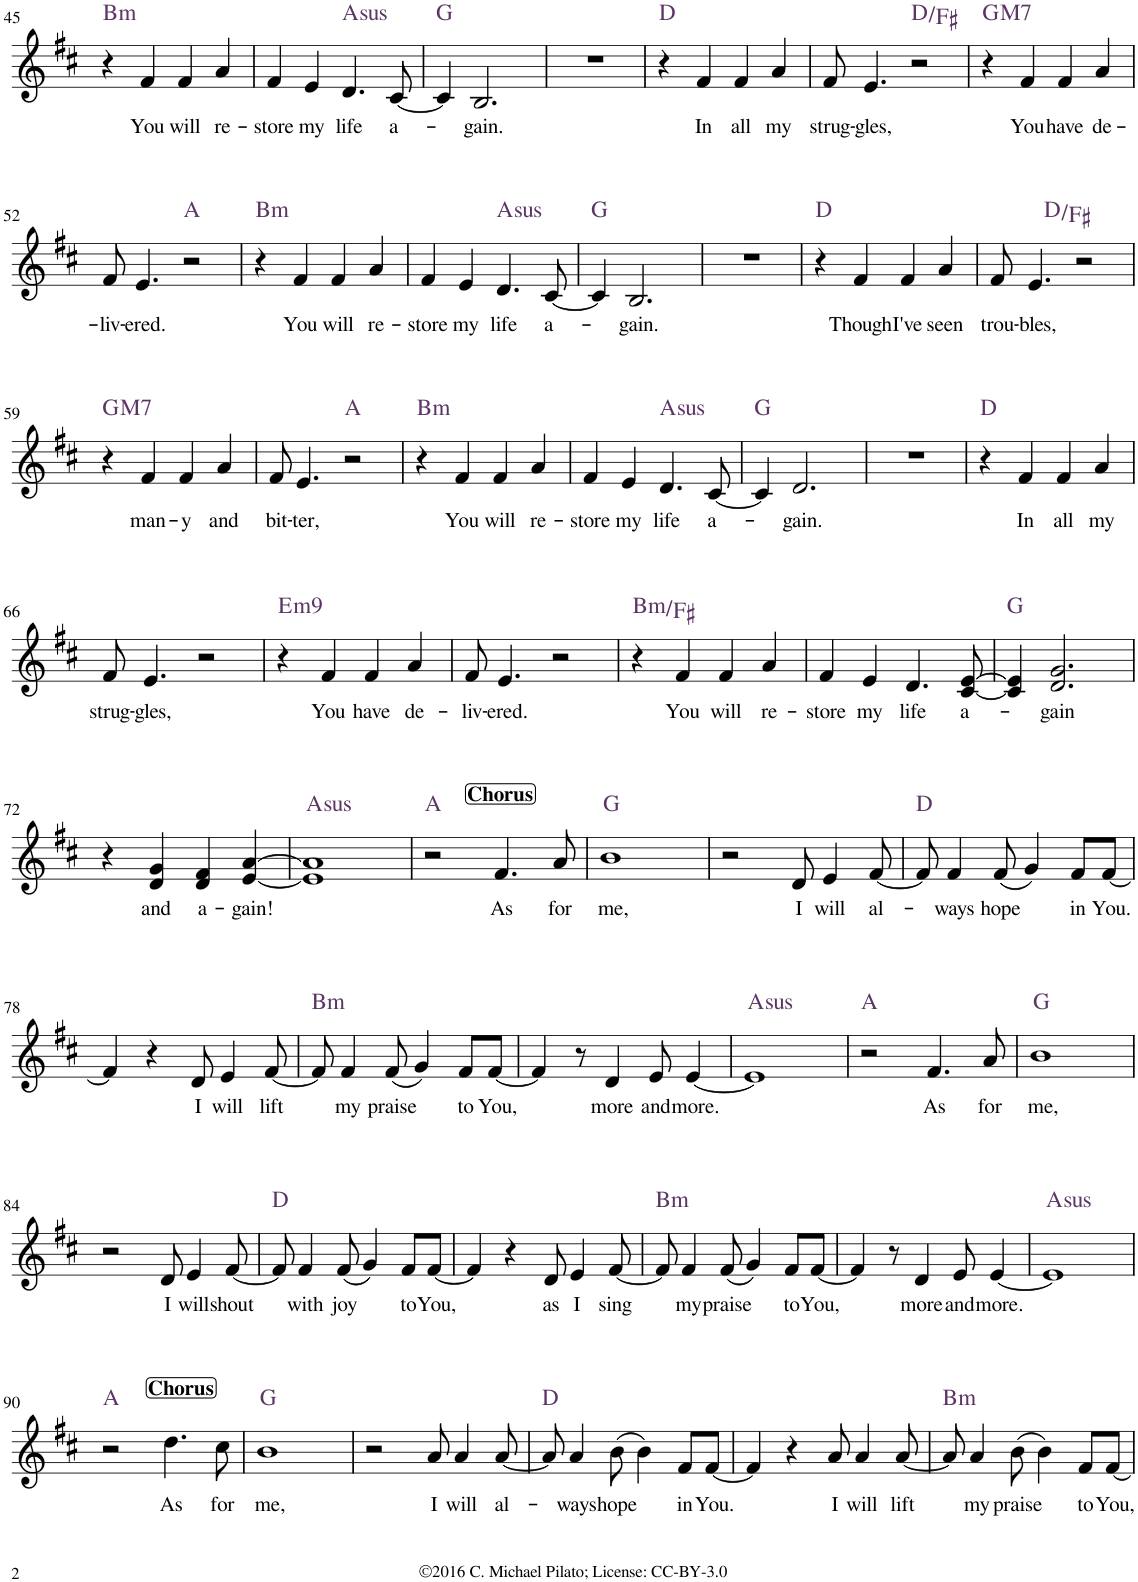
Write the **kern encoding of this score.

**kern	**text	**harte
*part1	*part1	*part1
*staff1	*staff1	*
*I"Piano	*	*
*I'Pno.	*	*
!!LO:PB:g=z
*clefG2	*	*
*k[f#c#]	*	*
*M4/4	*	*
=45	=45	=45
!	!	!LO:H:kt=m
4r	.	B:min
!	!LO:LY:b	!
4f#/	You	.
!	!LO:LY:b	!
4f#/	will	.
!	!LO:LY:b	!
4a/	re-	.
=46	=46	=46
!	!LO:LY:b	!
4f#/	-store	.
!	!LO:LY:b	!
4e/	my	.
!	!LO:LY:b	!LO:H:kt=sus
4.d/	life	A:sus4
!	!LO:LY:b	!
[8c#/	a-	.
=47	=47	=47
4c#/]	.	G:maj
!	!LO:LY:b	!
2.B/	-gain.	.
=48	=48	=48
1r	.	.
=49	=49	=49
4r	.	D:maj
!	!LO:LY:b	!
4f#/	In	.
!	!LO:LY:b	!
4f#/	all	.
!	!LO:LY:b	!
4a/	my	.
=50	=50	=50
!	!LO:LY:b	!
8f#/	strug-	.
!	!LO:LY:b	!
4.e/	-gles,	.
2r	.	D:maj/3
=51	=51	=51
!	!	!LO:H:kt=M7
4r	.	G:maj7
!	!LO:LY:b	!
4f#/	You	.
!	!LO:LY:b	!
4f#/	have	.
!	!LO:LY:b	!
4a/	de-	.
!!LO:LB:g=z
=52	=52	=52
!	!LO:LY:b	!
8f#/	-liv-	.
!	!LO:LY:b	!
4.e/	-ered.	.
2r	.	A:maj
=53	=53	=53
!	!	!LO:H:kt=m
4r	.	B:min
!	!LO:LY:b	!
4f#/	You	.
!	!LO:LY:b	!
4f#/	will	.
!	!LO:LY:b	!
4a/	re-	.
=54	=54	=54
!	!LO:LY:b	!
4f#/	-store	.
!	!LO:LY:b	!
4e/	my	.
!	!LO:LY:b	!LO:H:kt=sus
4.d/	life	A:sus4
!	!LO:LY:b	!
[8c#/	a-	.
=55	=55	=55
4c#/]	.	G:maj
!	!LO:LY:b	!
2.B/	-gain.	.
=56	=56	=56
1r	.	.
=57	=57	=57
4r	.	D:maj
!	!LO:LY:b	!
4f#/	Though	.
!	!LO:LY:b	!
4f#/	I've	.
!	!LO:LY:b	!
4a/	seen	.
=58	=58	=58
!	!LO:LY:b	!
*^	*	*
8f#/	4ryy	trou-	.
!	!	!LO:LY:b	!
4.e/	.	-bles,	.
.	2.ryy	.	D:maj/3
2r	.	.	.
!!LO:LB:g=z	!!
=59	=59	=59	=59
!	!	!	!LO:H:kt=M7
*v	*v	*	*
4r	.	G:maj7
!	!LO:LY:b	!
4f#/	man-	.
!	!LO:LY:b	!
4f#/	-y	.
!	!LO:LY:b	!
4a/	and	.
=60	=60	=60
!	!LO:LY:b	!
8f#/	bit-	.
!	!LO:LY:b	!
4.e/	-ter,	.
2r	.	A:maj
=61	=61	=61
!	!	!LO:H:kt=m
4r	.	B:min
!	!LO:LY:b	!
4f#/	You	.
!	!LO:LY:b	!
4f#/	will	.
!	!LO:LY:b	!
4a/	re-	.
=62	=62	=62
!	!LO:LY:b	!
4f#/	-store	.
!	!LO:LY:b	!
4e/	my	.
!	!LO:LY:b	!LO:H:kt=sus
4.d/	life	A:sus4
!	!LO:LY:b	!
[8c#/	a-	.
=63	=63	=63
4c#/]	.	G:maj
!	!LO:LY:b	!
2.d/	-gain.	.
=64	=64	=64
1r	.	.
=65	=65	=65
4r	.	D:maj
!	!LO:LY:b	!
4f#/	In	.
!	!LO:LY:b	!
4f#/	all	.
!	!LO:LY:b	!
4a/	my	.
!!LO:LB:g=z
=66	=66	=66
!	!LO:LY:b	!
8f#/	strug-	.
!	!LO:LY:b	!
4.e/	-gles,	.
2r	.	.
=67	=67	=67
!	!	!LO:H:kt=m9
4r	.	E:min9
!	!LO:LY:b	!
4f#/	You	.
!	!LO:LY:b	!
4f#/	have	.
!	!LO:LY:b	!
4a/	de-	.
=68	=68	=68
!	!LO:LY:b	!
8f#/	-liv-	.
!	!LO:LY:b	!
4.e/	-ered.	.
2r	.	.
=69	=69	=69
!	!	!LO:H:kt=m
4r	.	B:min/5
!	!LO:LY:b	!
4f#/	You	.
!	!LO:LY:b	!
4f#/	will	.
!	!LO:LY:b	!
4a/	re-	.
=70	=70	=70
!	!LO:LY:b	!
4f#/	-store	.
!	!LO:LY:b	!
4e/	my	.
!	!LO:LY:b	!
4.d/	life	.
!	!LO:LY:b	!
[8c#/ [8e/	a-	.
=71	=71	=71
4c#/] 4e/]	.	G:maj
!	!LO:LY:b	!
2.d/ 2.g/	-gain	.
!!LO:LB:g=z
=72	=72	=72
4r	.	.
!	!LO:LY:b	!
4d/ 4g/	and	.
!	!LO:LY:b	!
4d/ 4f#/	a-	.
!	!LO:LY:b	!
[4e/ [4a/	-gain!	.
=73	=73	=73
!	!	!LO:H:kt=sus
1e] 1a]	.	A:sus4
!!LO:REH:place=s1:a:B:cj:t=Chorus
=74	=74	=74
2r	.	A:maj
!	!LO:LY:b	!
4.f#/	As	.
!	!LO:LY:b	!
8a/	for	.
=75	=75	=75
!	!LO:LY:b	!
1b	me,	G:maj
=76	=76	=76
2r	.	.
!	!LO:LY:b	!
8d/	I	.
!	!LO:LY:b	!
4e/	will	.
!	!LO:LY:b	!
[8f#/	al-	.
=77	=77	=77
8f#/]	.	D:maj
!	!LO:LY:b	!
4f#/	-ways	.
!	!LO:LY:b	!
(8f#/	hope	.
4g/)	.	.
!	!LO:LY:b	!
8f#/L	in	.
!	!LO:LY:b	!
[8f#/J	You.	.
!!LO:LB:g=z
=78	=78	=78
4f#/]	.	.
4r	.	.
!	!LO:LY:b	!
8d/	I	.
!	!LO:LY:b	!
4e/	will	.
!	!LO:LY:b	!
[8f#/	lift	.
=79	=79	=79
!	!	!LO:H:kt=m
8f#/]	.	B:min
!	!LO:LY:b	!
4f#/	my	.
!	!LO:LY:b	!
(8f#/	praise	.
4g/)	.	.
!	!LO:LY:b	!
8f#/L	to	.
!	!LO:LY:b	!
[8f#/J	You,	.
=80	=80	=80
4f#/]	.	.
8r	.	.
!	!LO:LY:b	!
4d/	more	.
!	!LO:LY:b	!
8e/	and	.
!	!LO:LY:b	!
[4e/	more.	.
=81	=81	=81
!	!	!LO:H:kt=sus
1e]	.	A:sus4
=82	=82	=82
2r	.	A:maj
!	!LO:LY:b	!
4.f#/	As	.
!	!LO:LY:b	!
8a/	for	.
=83	=83	=83
!	!LO:LY:b	!
1b	me,	G:maj
!!LO:LB:g=z
=84	=84	=84
2r	.	.
!	!LO:LY:b	!
8d/	I	.
!	!LO:LY:b	!
4e/	will	.
!	!LO:LY:b	!
[8f#/	shout	.
=85	=85	=85
8f#/]	.	D:maj
!	!LO:LY:b	!
4f#/	with	.
!	!LO:LY:b	!
(8f#/	joy	.
4g/)	.	.
!	!LO:LY:b	!
8f#/L	to	.
!	!LO:LY:b	!
[8f#/J	You,	.
=86	=86	=86
4f#/]	.	.
4r	.	.
!	!LO:LY:b	!
8d/	as	.
!	!LO:LY:b	!
4e/	I	.
!	!LO:LY:b	!
[8f#/	sing	.
=87	=87	=87
!	!	!LO:H:kt=m
8f#/]	.	B:min
!	!LO:LY:b	!
4f#/	my	.
!	!LO:LY:b	!
(8f#/	praise	.
4g/)	.	.
!	!LO:LY:b	!
8f#/L	to	.
!	!LO:LY:b	!
[8f#/J	You,	.
=88	=88	=88
4f#/]	.	.
8r	.	.
!	!LO:LY:b	!
4d/	more	.
!	!LO:LY:b	!
8e/	and	.
!	!LO:LY:b	!
[4e/	more.	.
=89	=89	=89
!	!	!LO:H:kt=sus
1e]	.	A:sus4
!!LO:LB:g=z
!!LO:REH:place=s1:a:B:cj:t=Chorus
=90	=90	=90
2r	.	A:maj
!	!LO:LY:b	!
4.dd\	As	.
!	!LO:LY:b	!
8cc#\	for	.
=91	=91	=91
!	!LO:LY:b	!
1b	me,	G:maj
=92	=92	=92
2r	.	.
!	!LO:LY:b	!
8a/	I	.
!	!LO:LY:b	!
4a/	will	.
!	!LO:LY:b	!
[8a/	al-	.
=93	=93	=93
8a/]	.	D:maj
!	!LO:LY:b	!
4a/	-ways	.
!	!LO:LY:b	!
(8b\	hope	.
4b\)	.	.
!	!LO:LY:b	!
8f#/L	in	.
!	!LO:LY:b	!
[8f#/J	You.	.
=94	=94	=94
4f#/]	.	.
4r	.	.
!	!LO:LY:b	!
8a/	I	.
!	!LO:LY:b	!
4a/	will	.
!	!LO:LY:b	!
[8a/	lift	.
=95	=95	=95
!	!	!LO:H:kt=m
8a/]	.	B:min
!	!LO:LY:b	!
4a/	my	.
!	!LO:LY:b	!
(8b\	praise	.
4b\)	.	.
!	!LO:LY:b	!
8f#/L	to	.
!	!LO:LY:b	!
[8f#/J	You,	.
=	=	=
*-	*-	*-
